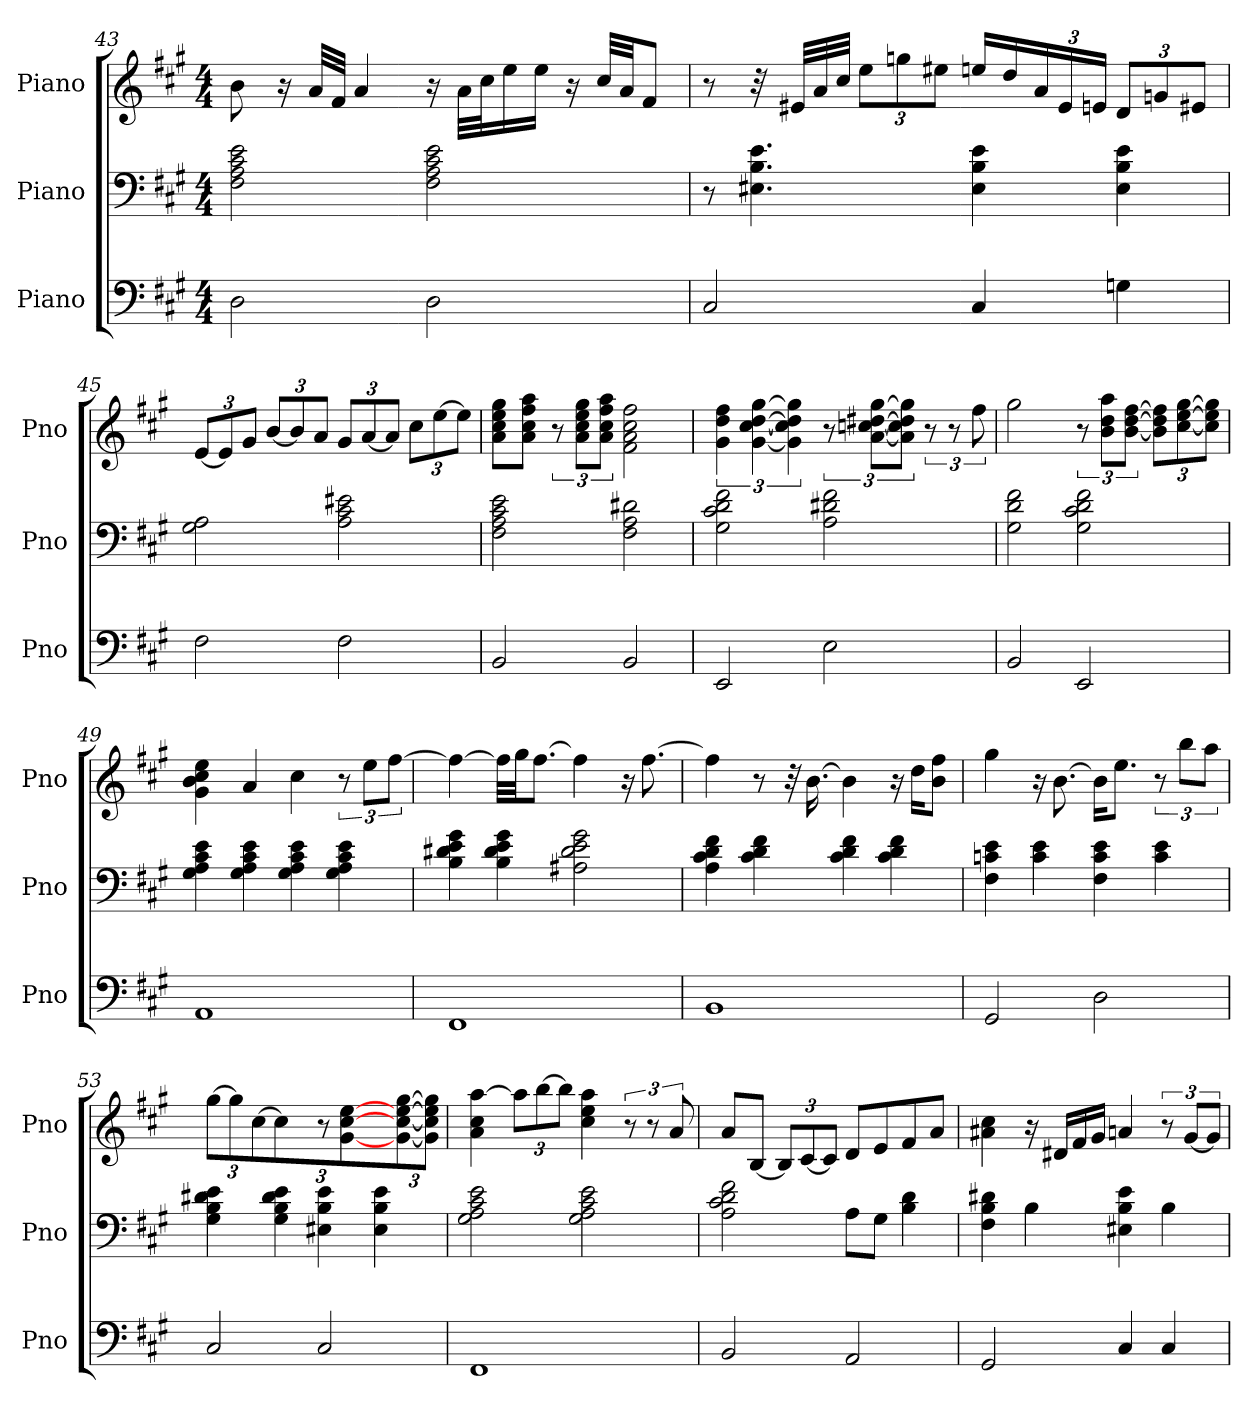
**kern	**kern	**kern
*part3	*part2	*part1
*staff3	*staff2	*staff1
*I"Piano	*I"Piano	*I"Piano
*I'Pno	*I'Pno	*I'Pno
*clefF4	*clefF4	*clefG2
*k[f#c#g#]	*k[f#c#g#]	*k[f#c#g#]
*M4/4	*M4/4	*M4/4
=43	=43	=43
2D\	2F#\ 2A\ 2c#\ 2e\	8b\
.	.	16r
.	.	32a/LLL
.	.	32f#/JJJ
.	.	4a/
2D\	2F#\ 2A\ 2c#\ 2e\	16r
.	.	32a\LLL
.	.	32cc#\J
.	.	16ee\
.	.	16ee\JJ
.	.	16r
.	.	32cc#/LLL
.	.	32a/JJ
.	.	8f#/J
!!LO:PB:g=z
=44	=44	=44
2C#/	8r	8r
.	4.E#X\ 4.B\ 4.e\	32r
.	.	32e#X/LLL
.	.	32a/
.	.	32cc#/JJJ
*	*	*Xbrackettup
.	.	12ee\L
.	.	12ggn\
.	.	12ee#X\J
4C#/	4E#\ 4B\ 4e\	16een/LL
.	.	16dd/
.	.	24a/
.	.	24e#/
.	.	24en/JJ
4Gn\	4E#\ 4B\ 4e\	12d/L
.	.	12gn/
.	.	12e#X/J
=45	=45	=45
2F#\	2G#\ 2A\	[12e/L
.	.	12e/]
.	.	12g#/J
.	.	[12b/L
.	.	12b/]
.	.	12a/J
2F#\	2A\ 2c#\ 2e#X\	12g#/L
.	.	[12a/
.	.	12a/J]
.	.	12cc#\L
.	.	[12ee\
.	.	12ee\J]
=46	=46	=46
2BB/	2F#\ 2A\ 2c#\ 2e\	8a\ 8cc#\ 8ee\ 8gg#\L
.	.	8a\ 8cc#\ 8ff#\ 8aa\J
*	*	*brackettup
.	.	12r
.	.	12a\ 12cc#\ 12ee\ 12gg#\L
.	.	12a\ 12cc#\ 12ff#\ 12aa\J
2BB/	2F#\ 2A\ 2d#X\	2f#\ 2a\ 2cc#\ 2ff#\
!!LO:LB:g=z
=47	=47	=47
2EE/	2G#\ 2c#\ 2d\ 2f#\	6g#\ 6dd\ 6ff#\
.	.	[6g#\ [6cc#\ [6dd\ [6gg#\
.	.	6g#\] 6cc#\] 6dd\] 6gg#\]
2E\	2A\ 2d#X\ 2f#\	12r
.	.	[12a\ [12ccn\ [12dd#X\ [12gg#\L
.	.	12a\] 12cc\] 12dd#\] 12gg#\]J
.	.	12r
.	.	12r
.	.	12ff#\
=48	=48	=48
2BB/	2G#\ 2d\ 2f#\	2gg#\
2EE/	2G#\ 2c#\ 2d\ 2f#\	12r
.	.	12b\ 12dd\ 12aa\L
.	.	[12b\ [12dd\ [12ff#\J
*	*	*Xbrackettup
.	.	12b\] 12dd\] 12ff#\]L
.	.	[12cc#\ [12ee\ [12gg#\
.	.	12cc#\] 12ee\] 12gg#\]J
=49	=49	=49
1AA	4G#\ 4A\ 4c#\ 4e\	4g#\ 4b\ 4cc#\ 4ee\
.	4G#\ 4A\ 4c#\ 4e\	4a/
.	4G#\ 4A\ 4c#\ 4e\	4cc#\
*	*	*brackettup
.	4G#\ 4A\ 4c#\ 4e\	12r
.	.	12ee\L
.	.	[12ff#\J
=50	=50	=50
1FF#	4B\ 4d#X\ 4e\ 4g#\	4ff#\_
.	4B\ 4d#\ 4e\ 4g#\	32ff#\LLL]
.	.	32gg#\JJ
.	.	[8.ff#\J
.	2A#X\ 2d#\ 2e\ 2g#\	4ff#\]
.	.	16r
.	.	[8.ff#\
!!LO:LB:g=z
=51	=51	=51
1BB	4A\ 4c#\ 4d\ 4f#\	4ff#\]
.	4c#\ 4d\ 4f#\	8r
.	.	32r
.	.	[16.b\
.	4c#\ 4d\ 4f#\	4b\]
.	4c#\ 4d\ 4f#\	16r
.	.	16dd\KL
.	.	8b\ 8ff#\J
=52	=52	=52
2GG#/	4F#\ 4cn\ 4e\	4gg#\
.	4c\ 4e\	16r
.	.	[8.b\
2D\	4F#\ 4c\ 4e\	16b\KL]
.	.	8.ee\J
.	4c\ 4e\	12r
.	.	12bb\L
.	.	12aa\J
=53	=53	=53
*	*	*Xbrackettup
2C#/	4G#\ 4B\ 4d#X\ 4e\	[12gg#\L
.	.	12gg#\]
.	.	[12cc#\J
.	4G#\ 4B\ 4d#\ 4e\	4cc#\]
2C#/	4E#X\ 4B\ 4e\	12r
.	.	[4g#\ [4cc#\ [4ee\
.	4E#\ 4B\ 4e\	.
.	.	[12g#\ [12cc#\ [12ee\ [12gg#\
.	.	12g#\] 12cc#\] 12ee\] 12gg#\]J
!!LO:LB:g=z
=54	=54	=54
1FF#	2G#\ 2A\ 2c#\ 2e\	4a\ 4cc#\ [4aa\
.	.	12aa\L]
.	.	[12bb\
.	.	12bb\J]
.	2G#\ 2A\ 2c#\ 2e\	4cc#\ 4ee\ 4aa\
*	*	*brackettup
.	.	12r
.	.	12r
.	.	12a/
=55	=55	=55
2BB/	2A\ 2c#\ 2d\ 2f#\	8a/L
.	.	[8B/J
*	*	*Xbrackettup
.	.	12B/L]
.	.	[12c#/
.	.	12c#/J]
2AA/	8A\L	8d/L
.	8G#\J	8e/
.	4B\ 4d\	8f#/
.	.	8a/J
=56	=56	=56
2GG#/	4F#\ 4B\ 4d#X\	4a#X\ 4cc#\
.	4B\	16r
.	.	16d#X/LL
.	.	16f#/
.	.	16g#/JJ
4C#/	4E#X\ 4B\ 4e\	4an/
*	*	*brackettup
4C#/	4B\	12r
.	.	[12g#/L
.	.	12g#/J]
=	=	=
*-	*-	*-
